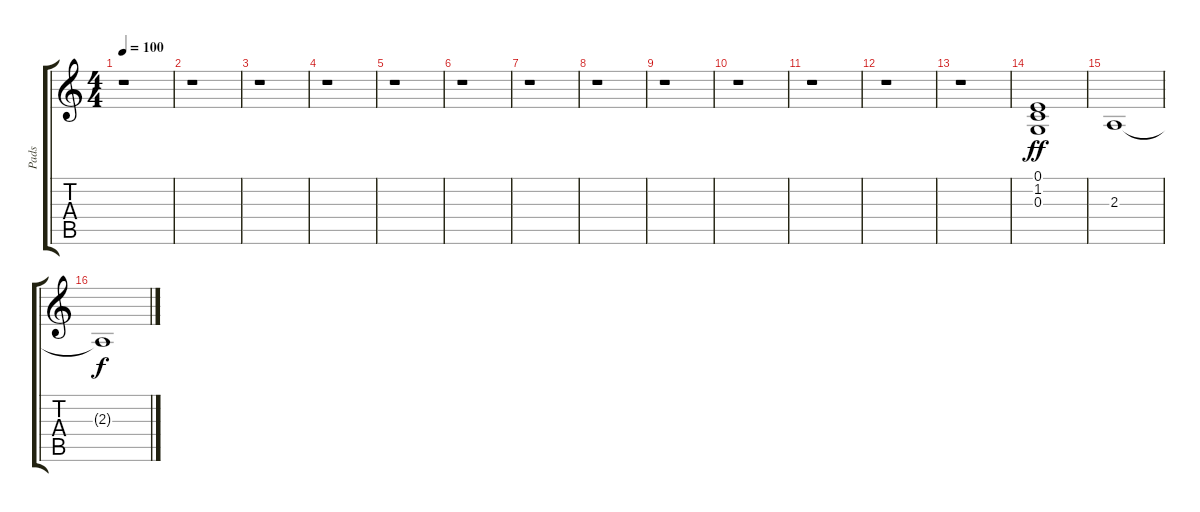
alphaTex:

\track ("Pads" "Pads") {instrument stringensemble2}
\staff {score tabs}
\tuning (E4 B3 G3 D3 A2 E2) {hide}
\ts (4 4)
\tempo 100
\clef g2
\ks c
r.1{dy ff instrument stringensemble2} |
r.1 |
r.1 |
r.1 |
r.1 |
r.1 |
r.1 |
r.1 |
r.1 |
r.1 |
r.1 |
r.1 |
r.1 |
(0.1 1.2 0.3).1{instrument stringensemble2} |
2.3.1 |
2.3{t}.1{dy f}
